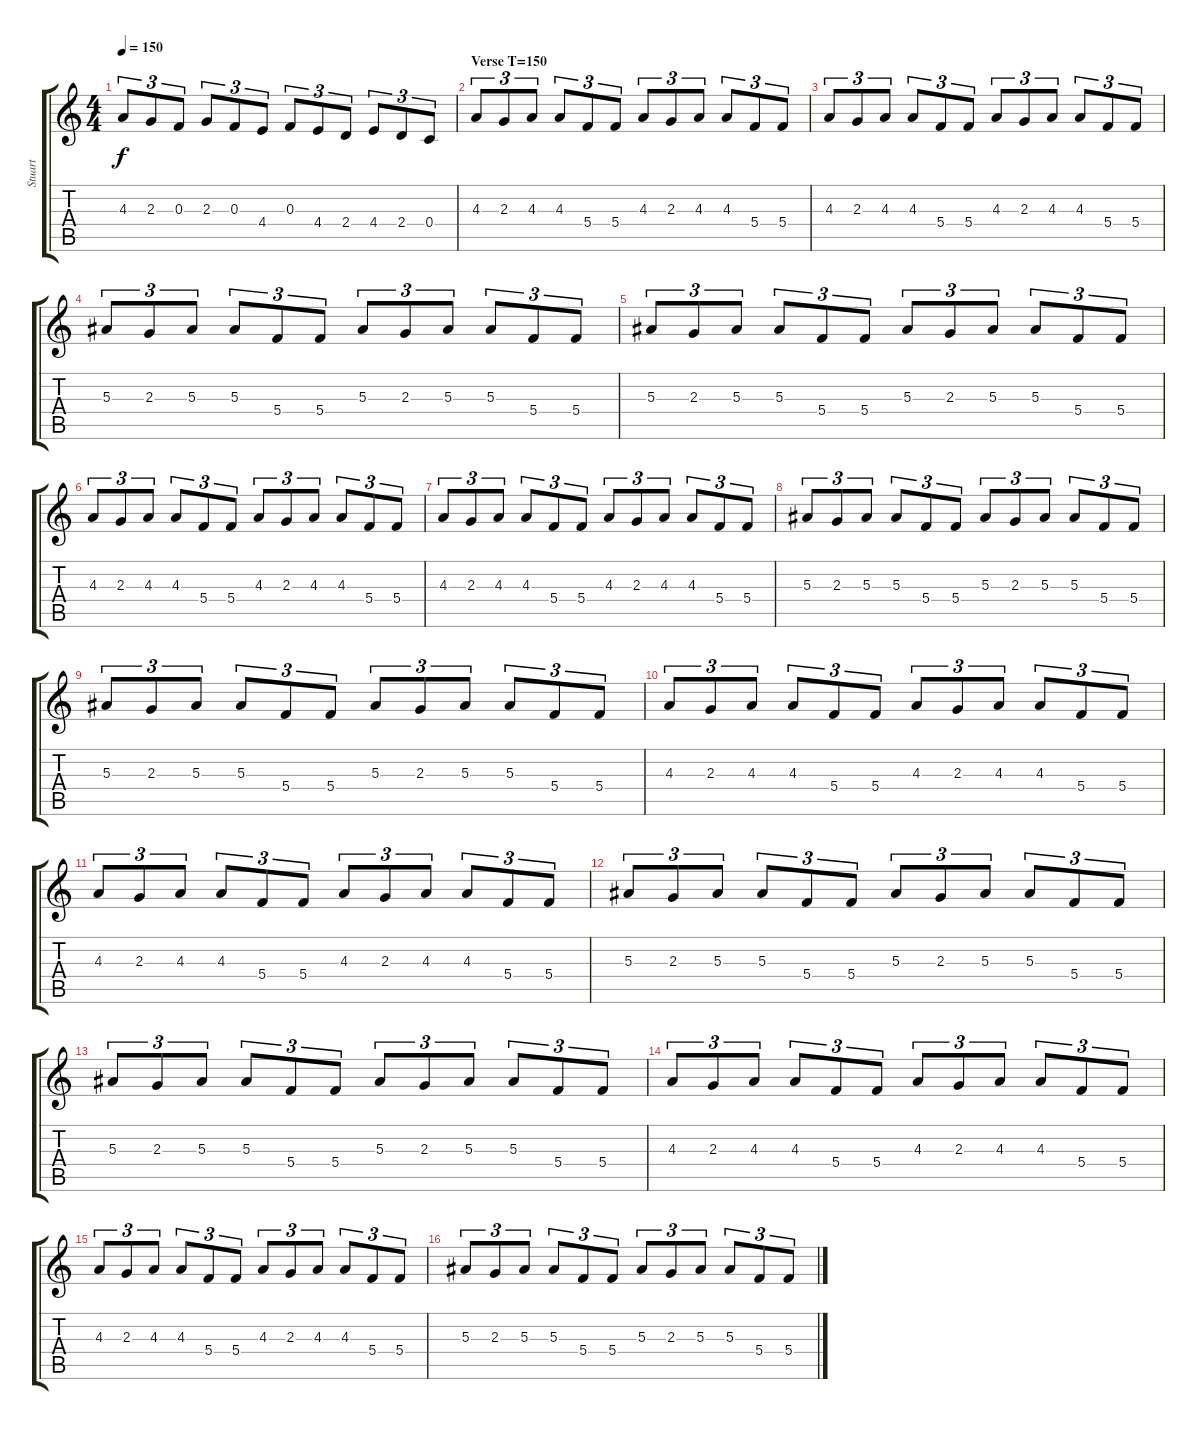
\track ("Stuart" "Stuart") {instrument overdrivenguitar}
\staff {score tabs}
\tuning (D4 A3 F3 C3 G2 D2) {hide}
\ts (4 4)
\tempo 150
\clef g2
\ks c
4.3.8{tu (3 2) dy f} 2.3.8{tu (3 2)} 0.3.8{tu (3 2)} 2.3.8{tu (3 2)} 0.3.8{tu (3 2)} 4.4.8{tu (3 2)} 0.3.8{tu (3 2)} 4.4.8{tu (3 2)} 2.4.8{tu (3 2)} 4.4.8{tu (3 2)} 2.4.8{tu (3 2)} 0.4.8{tu (3 2)} |
\section ("" "Verse T=150")
4.3.8{tu (3 2)} 2.3.8{tu (3 2)} 4.3.8{tu (3 2)} 4.3.8{tu (3 2)} 5.4.8{tu (3 2)} 5.4.8{tu (3 2)} 4.3.8{tu (3 2)} 2.3.8{tu (3 2)} 4.3.8{tu (3 2)} 4.3.8{tu (3 2)} 5.4.8{tu (3 2)} 5.4.8{tu (3 2)} |
4.3.8{tu (3 2)} 2.3.8{tu (3 2)} 4.3.8{tu (3 2)} 4.3.8{tu (3 2)} 5.4.8{tu (3 2)} 5.4.8{tu (3 2)} 4.3.8{tu (3 2)} 2.3.8{tu (3 2)} 4.3.8{tu (3 2)} 4.3.8{tu (3 2)} 5.4.8{tu (3 2)} 5.4.8{tu (3 2)} |
5.3.8{tu (3 2)} 2.3.8{tu (3 2)} 5.3.8{tu (3 2)} 5.3.8{tu (3 2)} 5.4.8{tu (3 2)} 5.4.8{tu (3 2)} 5.3.8{tu (3 2)} 2.3.8{tu (3 2)} 5.3.8{tu (3 2)} 5.3.8{tu (3 2)} 5.4.8{tu (3 2)} 5.4.8{tu (3 2)} |
5.3.8{tu (3 2)} 2.3.8{tu (3 2)} 5.3.8{tu (3 2)} 5.3.8{tu (3 2)} 5.4.8{tu (3 2)} 5.4.8{tu (3 2)} 5.3.8{tu (3 2)} 2.3.8{tu (3 2)} 5.3.8{tu (3 2)} 5.3.8{tu (3 2)} 5.4.8{tu (3 2)} 5.4.8{tu (3 2)} |
4.3.8{tu (3 2)} 2.3.8{tu (3 2)} 4.3.8{tu (3 2)} 4.3.8{tu (3 2)} 5.4.8{tu (3 2)} 5.4.8{tu (3 2)} 4.3.8{tu (3 2)} 2.3.8{tu (3 2)} 4.3.8{tu (3 2)} 4.3.8{tu (3 2)} 5.4.8{tu (3 2)} 5.4.8{tu (3 2)} |
4.3.8{tu (3 2)} 2.3.8{tu (3 2)} 4.3.8{tu (3 2)} 4.3.8{tu (3 2)} 5.4.8{tu (3 2)} 5.4.8{tu (3 2)} 4.3.8{tu (3 2)} 2.3.8{tu (3 2)} 4.3.8{tu (3 2)} 4.3.8{tu (3 2)} 5.4.8{tu (3 2)} 5.4.8{tu (3 2)} |
5.3.8{tu (3 2)} 2.3.8{tu (3 2)} 5.3.8{tu (3 2)} 5.3.8{tu (3 2)} 5.4.8{tu (3 2)} 5.4.8{tu (3 2)} 5.3.8{tu (3 2)} 2.3.8{tu (3 2)} 5.3.8{tu (3 2)} 5.3.8{tu (3 2)} 5.4.8{tu (3 2)} 5.4.8{tu (3 2)} |
5.3.8{tu (3 2)} 2.3.8{tu (3 2)} 5.3.8{tu (3 2)} 5.3.8{tu (3 2)} 5.4.8{tu (3 2)} 5.4.8{tu (3 2)} 5.3.8{tu (3 2)} 2.3.8{tu (3 2)} 5.3.8{tu (3 2)} 5.3.8{tu (3 2)} 5.4.8{tu (3 2)} 5.4.8{tu (3 2)} |
4.3.8{tu (3 2)} 2.3.8{tu (3 2)} 4.3.8{tu (3 2)} 4.3.8{tu (3 2)} 5.4.8{tu (3 2)} 5.4.8{tu (3 2)} 4.3.8{tu (3 2)} 2.3.8{tu (3 2)} 4.3.8{tu (3 2)} 4.3.8{tu (3 2)} 5.4.8{tu (3 2)} 5.4.8{tu (3 2)} |
4.3.8{tu (3 2)} 2.3.8{tu (3 2)} 4.3.8{tu (3 2)} 4.3.8{tu (3 2)} 5.4.8{tu (3 2)} 5.4.8{tu (3 2)} 4.3.8{tu (3 2)} 2.3.8{tu (3 2)} 4.3.8{tu (3 2)} 4.3.8{tu (3 2)} 5.4.8{tu (3 2)} 5.4.8{tu (3 2)} |
5.3.8{tu (3 2)} 2.3.8{tu (3 2)} 5.3.8{tu (3 2)} 5.3.8{tu (3 2)} 5.4.8{tu (3 2)} 5.4.8{tu (3 2)} 5.3.8{tu (3 2)} 2.3.8{tu (3 2)} 5.3.8{tu (3 2)} 5.3.8{tu (3 2)} 5.4.8{tu (3 2)} 5.4.8{tu (3 2)} |
5.3.8{tu (3 2)} 2.3.8{tu (3 2)} 5.3.8{tu (3 2)} 5.3.8{tu (3 2)} 5.4.8{tu (3 2)} 5.4.8{tu (3 2)} 5.3.8{tu (3 2)} 2.3.8{tu (3 2)} 5.3.8{tu (3 2)} 5.3.8{tu (3 2)} 5.4.8{tu (3 2)} 5.4.8{tu (3 2)} |
4.3.8{tu (3 2)} 2.3.8{tu (3 2)} 4.3.8{tu (3 2)} 4.3.8{tu (3 2)} 5.4.8{tu (3 2)} 5.4.8{tu (3 2)} 4.3.8{tu (3 2)} 2.3.8{tu (3 2)} 4.3.8{tu (3 2)} 4.3.8{tu (3 2)} 5.4.8{tu (3 2)} 5.4.8{tu (3 2)} |
4.3.8{tu (3 2)} 2.3.8{tu (3 2)} 4.3.8{tu (3 2)} 4.3.8{tu (3 2)} 5.4.8{tu (3 2)} 5.4.8{tu (3 2)} 4.3.8{tu (3 2)} 2.3.8{tu (3 2)} 4.3.8{tu (3 2)} 4.3.8{tu (3 2)} 5.4.8{tu (3 2)} 5.4.8{tu (3 2)} |
5.3.8{tu (3 2)} 2.3.8{tu (3 2)} 5.3.8{tu (3 2)} 5.3.8{tu (3 2)} 5.4.8{tu (3 2)} 5.4.8{tu (3 2)} 5.3.8{tu (3 2)} 2.3.8{tu (3 2)} 5.3.8{tu (3 2)} 5.3.8{tu (3 2)} 5.4.8{tu (3 2)} 5.4.8{tu (3 2)}
